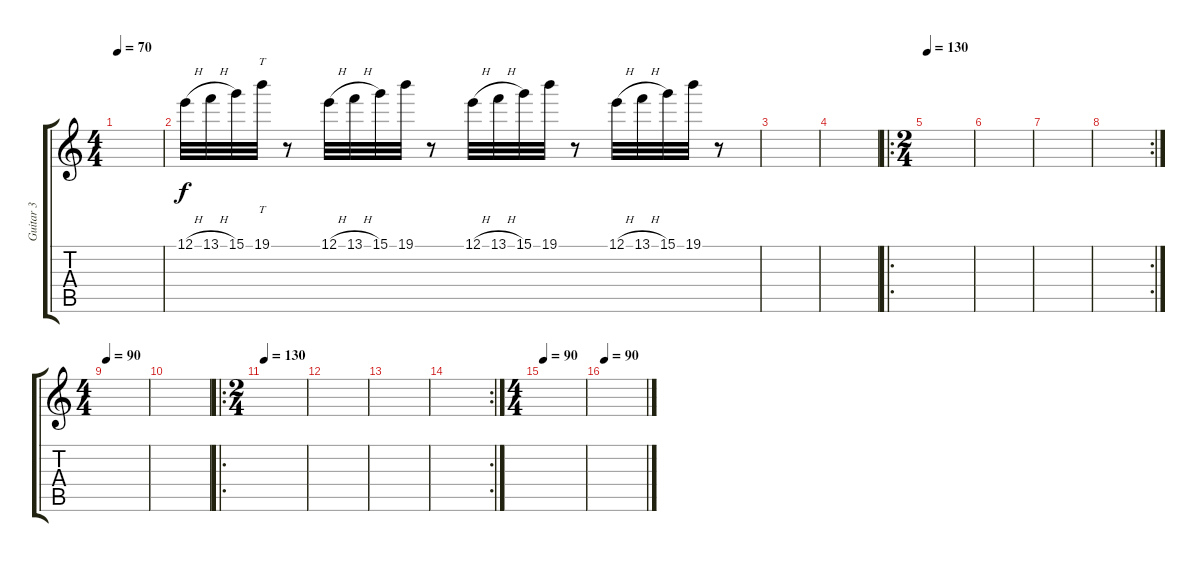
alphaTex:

\track ("Guitar 3" "Guitar 3") {instrument distortionguitar}
\staff {score tabs}
\tuning (E4 B3 G3 D3 A2 E2) {hide}
\ts (4 4)
\tempo 70
\clef g2
\ks c
|
12.1{h}.32 13.1{h}.32 15.1.32 19.1.32{tt} r.8 12.1{h}.32 13.1{h}.32 15.1.32 19.1.32 r.8 12.1{h}.32 13.1{h}.32 15.1.32 19.1.32 r.8 12.1{h}.32 13.1{h}.32 15.1.32 19.1.32 r.8 |
|
|
\ro
\ts (2 4)
\tempo 130
|
|
|
\rc 2
|
\ts (4 4)
\tempo 90
|
|
\ro
\ts (2 4)
\tempo 130
|
|
|
\rc 2
|
\ts (4 4)
\tempo 90
|
\tempo 90
